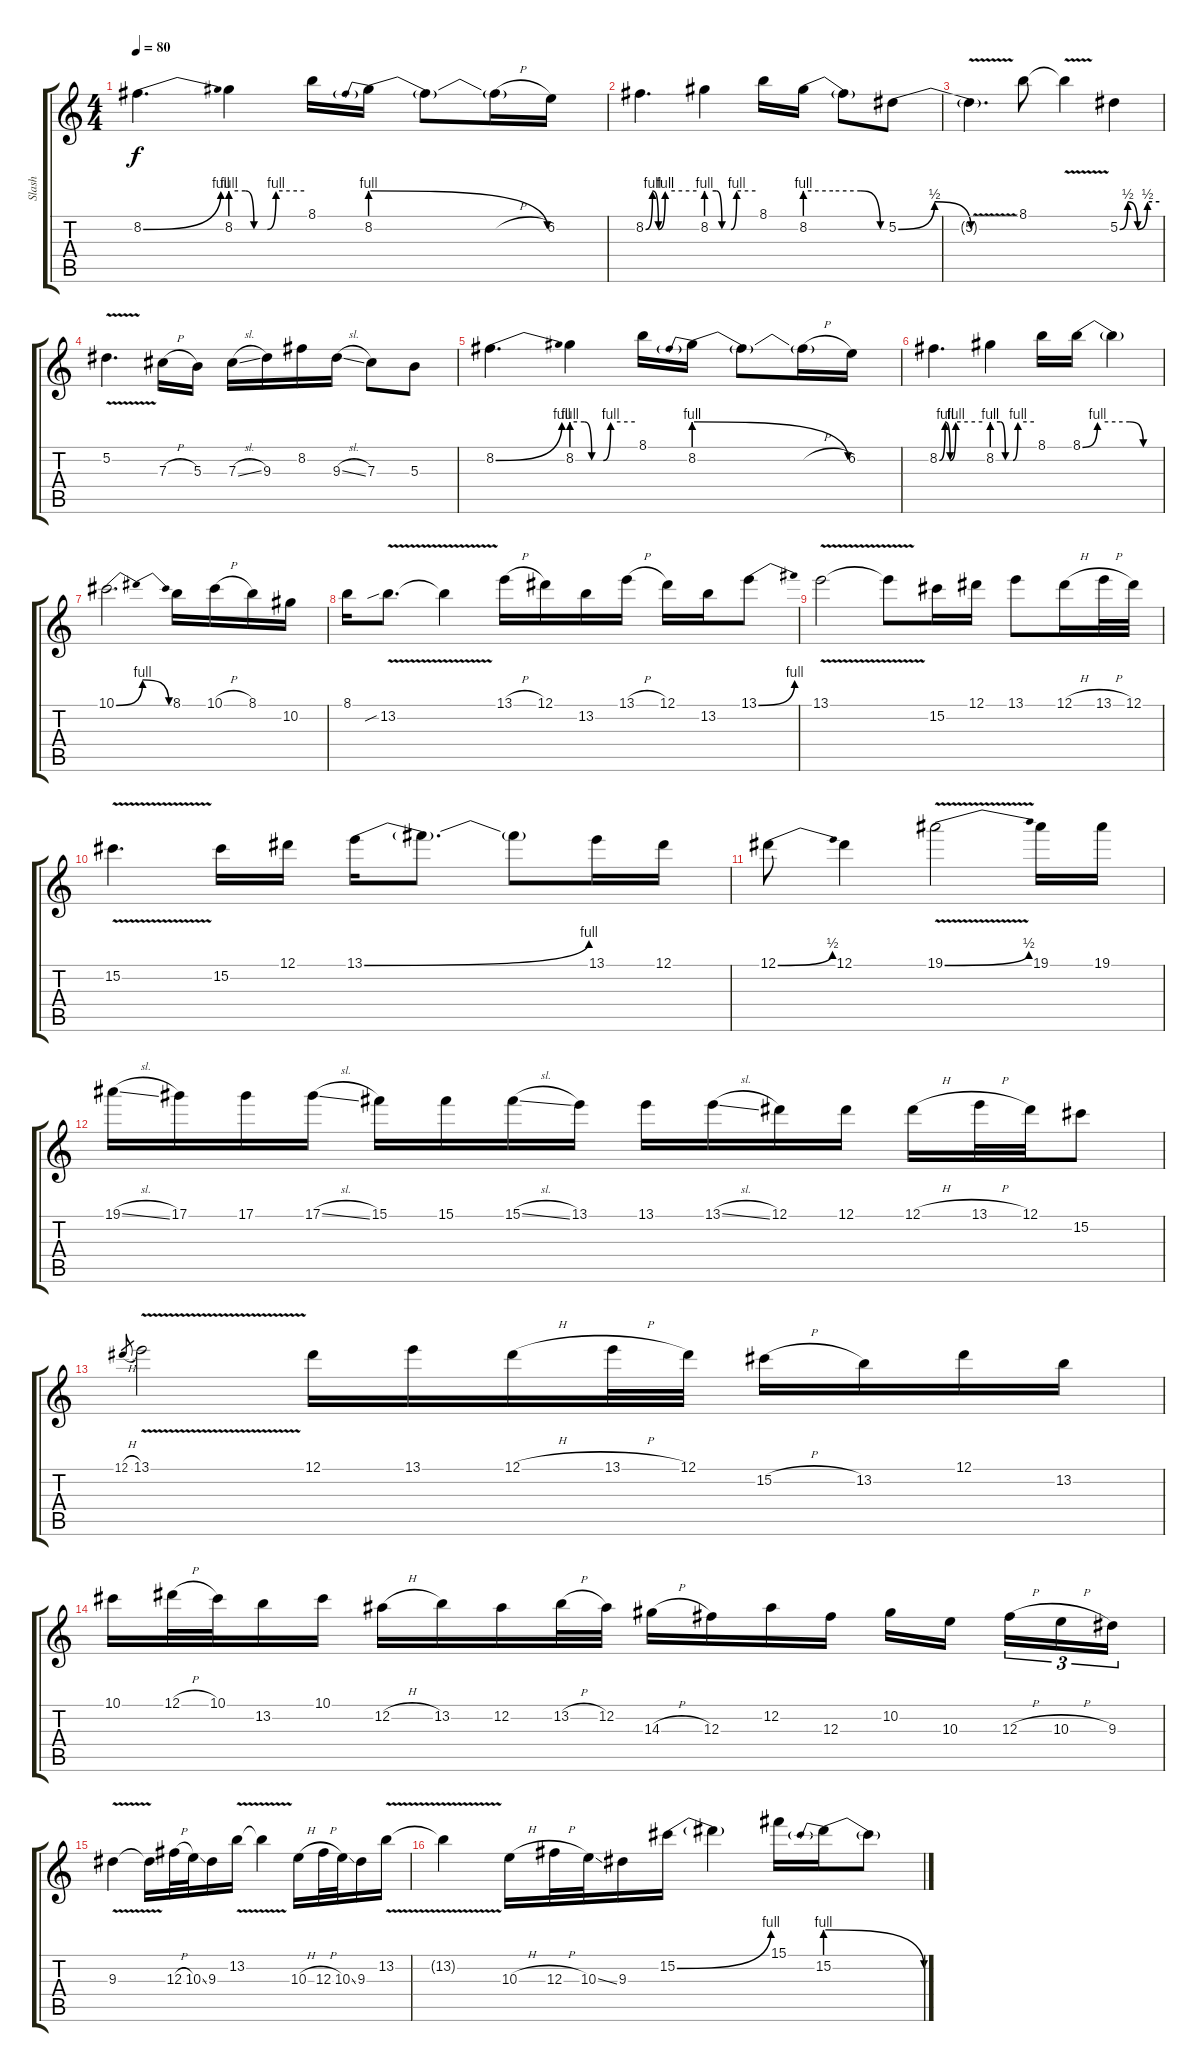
\track ("Slash" "Slash") {instrument distortionguitar}
\staff {score tabs}
\tuning (Eb4 Bb3 Gb3 Db3 Ab2 Eb2) {hide}
\ts (4 4)
\tempo 80
\clef g2
\ks c
8.2{be (bend 0 0 60 4)}.4{d dy f instrument distortionguitar} 8.2{be (custom 0 4 12 4 19 0 30 0 37 4 60 4)}.4 8.1.16 8.2{be (prebendrelease 0 4 60 0)}.16 8.2{t}.8 8.2{h t}.16 6.2.16 |
8.2{be (custom 0 0 8 4 15 0 23 4 60 4)}.4{d} 8.2{be (custom 0 4 12 4 19 0 30 0 37 4 60 4)}.4 8.1.16 8.2{be (custom 0 4 20 4 40 4 54 0 60 0)}.16 8.2{t}.8 5.2{be (bendrelease 0 0 45 2 45 2 60 0)}.8 |
5.2{v t}.4{d} 8.1.8 8.1{v t}.4 5.2{be (custom 0 0 12 2 27 0 42 2 60 2)}.4 |
5.2{v}.4{d} 7.3{h}.16 5.3.16 7.3{sl}.16 9.3.16 8.2.16 9.3{sl}.16 7.3.8 5.3.8 |
8.2{be (bend 0 0 60 4)}.4{d} 8.2{be (custom 0 4 12 4 19 0 30 0 37 4 60 4)}.4 8.1.16 8.2{be (prebendrelease 0 4 60 0)}.16 8.2{t}.8 8.2{h t}.16 6.2.16 |
8.2{be (custom 0 0 8 4 15 0 23 4 60 4)}.4{d} 8.2{be (custom 0 4 12 4 19 0 30 0 37 4 60 4)}.4 8.1.16 8.1{be (custom 0 0 11 4 35 4 45 0 60 0)}.16 8.1{t}.4 |
10.1{be (bendrelease 0 0 5 4 44 4 60 0)}.2{d} 8.1.16 10.1{h}.16 8.1.16 10.2.16 |
8.1.16 13.2{v sib}.8{d} 13.2{t}.4 13.1{h}.16 12.1.16 13.2.16 13.1{h}.16 12.1.16 13.2.16 13.1{be (bend 0 0 60 4)}.8 |
13.1{v}.2 13.1{t}.8 15.2.16 12.1.16 13.1.8 12.1{h}.16 13.1{h}.32 12.1.32 |
15.2{v}.4{d} 15.2.16 12.1.16 13.1{be (bend 0 0 60 4)}.16 13.1{t}.8{d} 13.1{t}.8 13.1.16 12.1.16 |
12.1{be (bend 0 0 60 2)}.8 12.1.4 19.1{be (bend 0 0 60 2) v}.2 19.1.16 19.1.16 |
19.1{sl}.16 17.1.16 17.1.16 17.1{sl}.16 15.1.16 15.1.16 15.1{sl}.16 13.1.16 13.1.16 13.1{sl}.16 12.1.16 12.1.16 12.1{h}.16 13.1{h}.32 12.1.32 15.2.8 |
12.1{h}.8{gr} 13.1{v}.2 12.1.16 13.1.16 12.1{h}.16 13.1{h}.32 12.1.32 15.2{h}.16 13.2.16 12.1.16 13.2.16 |
10.1.16 12.1{h}.32 10.1.32 13.2.16 10.1.16 12.2{h}.16 13.2.16 12.2.16 13.2{h}.32 12.2.32 14.3{h}.16 12.3.16 12.2.16 12.3.16 10.2.16 10.3.16{beam splitsecondary} 12.3{h}.16{tu (3 2)} 10.3{h}.16{tu (3 2)} 9.3.16{tu (3 2)} |
9.3{v}.4 9.3{t}.16 12.3{h}.32 10.3{ss}.32 9.3.16 13.2{v}.16 13.2{t}.4 10.3{h}.16 12.3{h}.32 10.3{ss}.32 9.3.16 13.2{v}.16 |
13.2{t}.4 10.3{h}.16 12.3{h}.32 10.3{ss}.32 9.3.16 15.2{be (bend 0 0 60 4)}.16 15.2{t}.4 15.1.16 15.2{be (prebendrelease 0 4 60 0)}.16 15.2{t}.8
